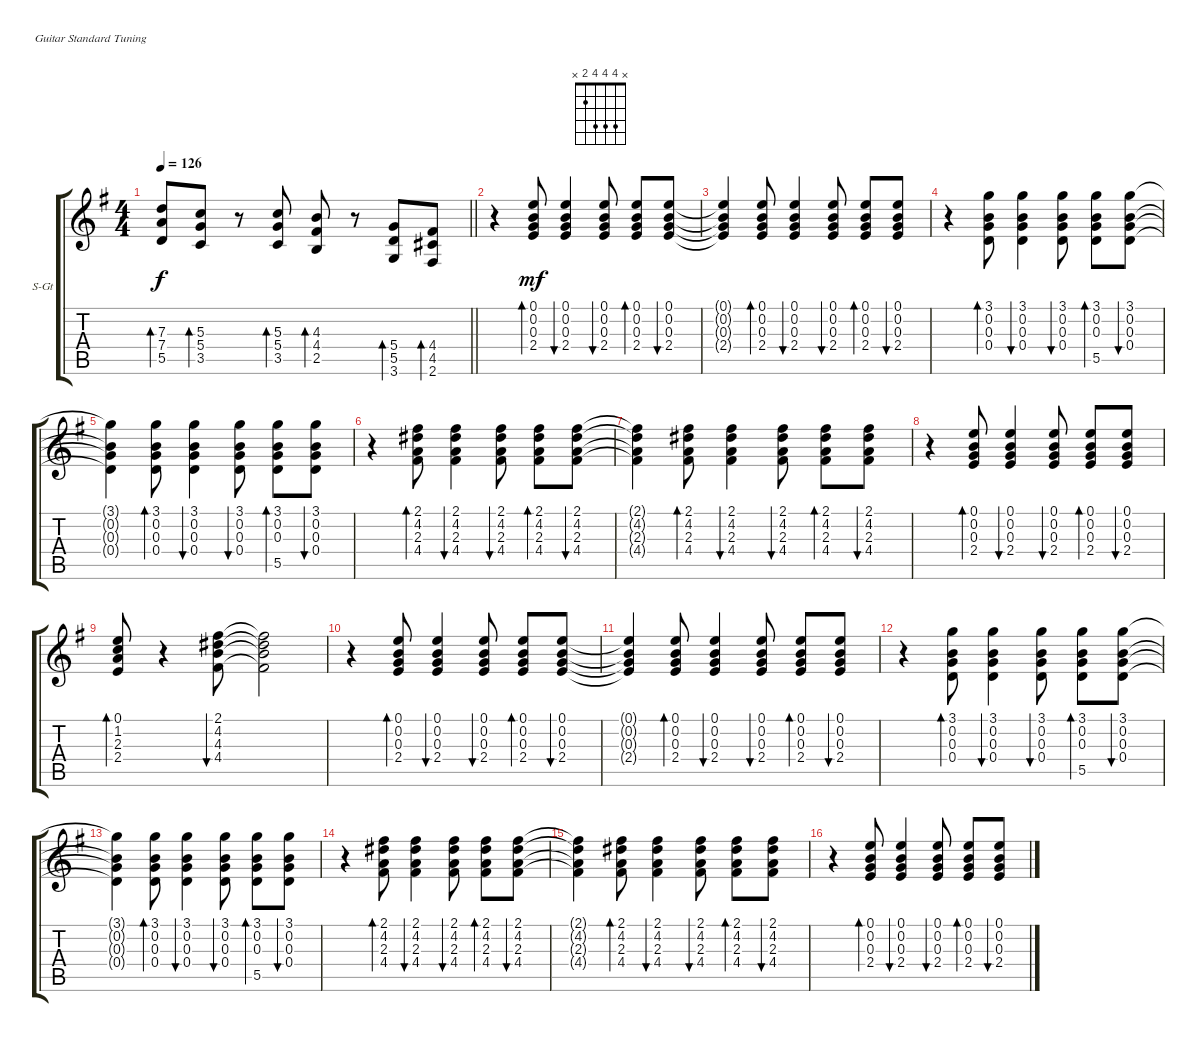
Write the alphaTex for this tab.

\bracketExtendMode groupsimilarinstruments
\firstSystemTrackNameOrientation horizontal
\otherSystemsTrackNameOrientation horizontal
\track ("Гитара 2" "S-Gt") {instrument acousticguitarsteel}
\staff {score tabs}
\tuning (E4 B3 G3 D3 A2 E2)
\chord ("" x x 7 7 5 x) {firstfret 5}
\chord ("" x x 5 5 3 x)
\chord ("" x x 4 4 2 x)
\chord ("" x x x 5 5 3)
\chord ("" x x x 4 4 2)
\chord ("" x 1 2 2 0 x)
\chord ("" x 4 4 4 2 x)
\ts (4 4)
\tempo 126
\clef g2
\barLineRight lightlight
\ks eminor
(7.3 7.4 5.5).8{bd 60 ch "" dy f} (5.3 5.4 3.5).8{bd 60 ch ""} r.8 (5.3 5.4 3.5).8{bd 60} (4.3 4.4 2.5).8{bd 60 ch ""} r.8 (5.4 5.5 3.6).8{bd 60 ch ""} (4.4 4.5 2.6).8{bd 60 ch ""} |
\section ("" "")
r.4 (0.1 0.2 0.3 2.4).8{bd 60 dy mf} (0.1 0.2 0.3 2.4).4{bu 60} (0.1 0.2 0.3 2.4).8{bu 60} (0.1 0.2 0.3 2.4).8{bd 60} (0.1 0.2 0.3 2.4).8{bu 60} |
(0.1{t} 0.2{t} 0.3{t} 2.4{t}).4 (0.1 0.2 0.3 2.4).8{bd 60} (0.1 0.2 0.3 2.4).4{bu 60} (0.1 0.2 0.3 2.4).8{bu 60} (0.1 0.2 0.3 2.4).8{bd 60} (0.1 0.2 0.3 2.4).8{bu 60} |
r.4 (3.1 0.2 0.3 0.4).8{bd 60} (3.1 0.2 0.3 0.4).4{bu 60} (3.1 0.2 0.3 0.4).8{bu 60} (3.1 0.2 0.3 5.5).8{bd 60} (3.1 0.2 0.3 0.4).8{bu 60} |
(3.1{t} 0.2{t} 0.3{t} 0.4{t}).4 (3.1 0.2 0.3 0.4).8{bd 60} (3.1 0.2 0.3 0.4).4{bu 60} (3.1 0.2 0.3 0.4).8{bu 60} (3.1 0.2 0.3 5.5).8{bd 60} (3.1 0.2 0.3 0.4).8{bu 60} |
r.4 (2.1 4.2 2.3 4.4).8{bd 60} (2.1 4.2 2.3 4.4).4{bu 60} (2.1 4.2 2.3 4.4).8{bu 60} (2.1 4.2 2.3 4.4).8{bd 60} (2.1 4.2 2.3 4.4).8{bu 60} |
(2.1{t} 4.2{t} 2.3{t} 4.4{t}).4 (2.1 4.2 2.3 4.4).8{bd 60} (2.1 4.2 2.3 4.4).4{bu 60} (2.1 4.2 2.3 4.4).8{bu 60} (2.1 4.2 2.3 4.4).8{bd 60} (2.1 4.2 2.3 4.4).8{bu 60} |
r.4 (0.1 0.2 0.3 2.4).8{bd 60} (0.1 0.2 0.3 2.4).4{bu 60} (0.1 0.2 0.3 2.4).8{bu 60} (0.1 0.2 0.3 2.4).8{bd 60} (0.1 0.2 0.3 2.4).8{bu 60} |
(0.1 1.2 2.3 2.4).8{bd 60 ch ""} r.4 (2.1 4.2 4.3 4.4).8{bu 60 ch ""} (2.1{t} 4.2{t} 4.3{t} 4.4{t}).2 |
r.4 (0.1 0.2 0.3 2.4).8{bd 60} (0.1 0.2 0.3 2.4).4{bu 60} (0.1 0.2 0.3 2.4).8{bu 60} (0.1 0.2 0.3 2.4).8{bd 60} (0.1 0.2 0.3 2.4).8{bu 60} |
(0.1{t} 0.2{t} 0.3{t} 2.4{t}).4 (0.1 0.2 0.3 2.4).8{bd 60} (0.1 0.2 0.3 2.4).4{bu 60} (0.1 0.2 0.3 2.4).8{bu 60} (0.1 0.2 0.3 2.4).8{bd 60} (0.1 0.2 0.3 2.4).8{bu 60} |
r.4 (3.1 0.2 0.3 0.4).8{bd 60} (3.1 0.2 0.3 0.4).4{bu 60} (3.1 0.2 0.3 0.4).8{bu 60} (3.1 0.2 0.3 5.5).8{bd 60} (3.1 0.2 0.3 0.4).8{bu 60} |
(3.1{t} 0.2{t} 0.3{t} 0.4{t}).4 (3.1 0.2 0.3 0.4).8{bd 60} (3.1 0.2 0.3 0.4).4{bu 60} (3.1 0.2 0.3 0.4).8{bu 60} (3.1 0.2 0.3 5.5).8{bd 60} (3.1 0.2 0.3 0.4).8{bu 60} |
r.4 (2.1 4.2 2.3 4.4).8{bd 60} (2.1 4.2 2.3 4.4).4{bu 60} (2.1 4.2 2.3 4.4).8{bu 60} (2.1 4.2 2.3 4.4).8{bd 60} (2.1 4.2 2.3 4.4).8{bu 60} |
(2.1{t} 4.2{t} 2.3{t} 4.4{t}).4 (2.1 4.2 2.3 4.4).8{bd 60} (2.1 4.2 2.3 4.4).4{bu 60} (2.1 4.2 2.3 4.4).8{bu 60} (2.1 4.2 2.3 4.4).8{bd 60} (2.1 4.2 2.3 4.4).8{bu 60} |
r.4 (0.1 0.2 0.3 2.4).8{bd 60} (0.1 0.2 0.3 2.4).4{bu 60} (0.1 0.2 0.3 2.4).8{bu 60} (0.1 0.2 0.3 2.4).8{bd 60} (0.1 0.2 0.3 2.4).8{bu 60}
